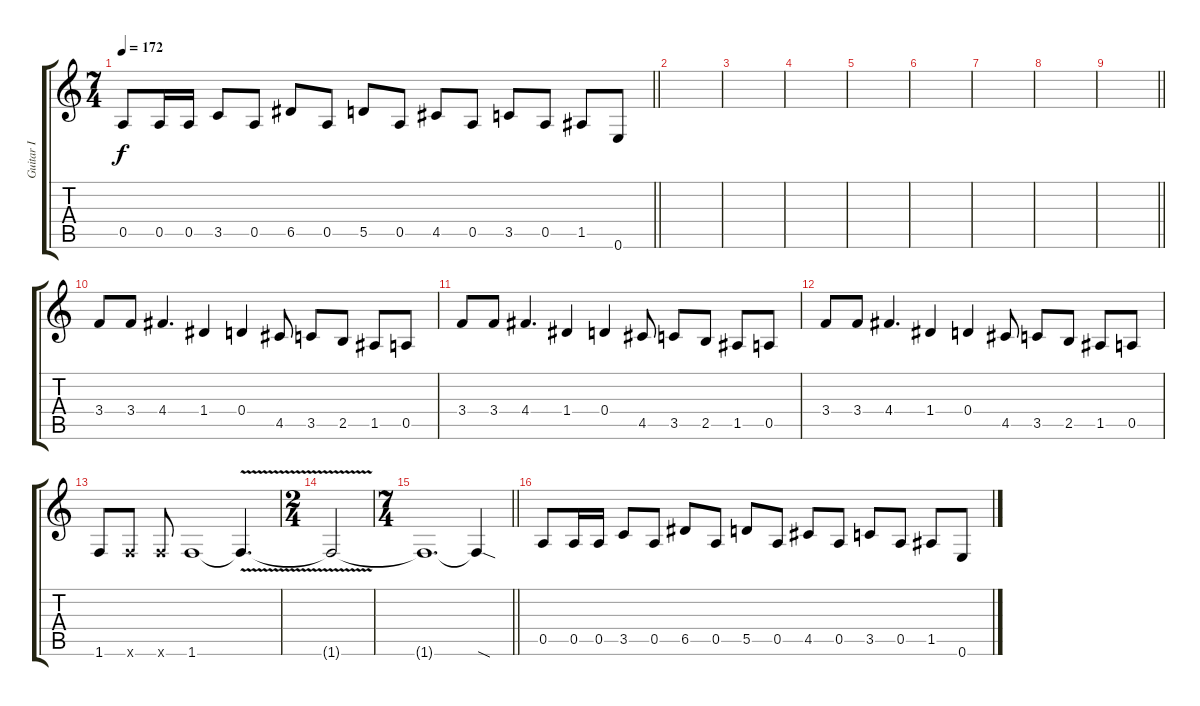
\track ("Guitar I" "Guitar I") {instrument distortionguitar}
\staff {score tabs}
\tuning (E4 B3 G3 D3 A2 E2) {hide}
\ts (7 4)
\tempo 172
\clef g2
\barLineRight lightlight
\ks c
0.5.8{dy f} 0.5.16 0.5.16 3.5.8 0.5.8 6.5.8 0.5.8 5.5.8 0.5.8 4.5.8 0.5.8 3.5.8 0.5.8 1.5.8 0.6.8 |
|
|
|
|
|
|
|
\barLineRight lightlight
|
3.4.8 3.4.8 4.4.4{d} 1.4.4 0.4.4 4.5.8 3.5.8 2.5.8 1.5.8 0.5.8 |
3.4.8 3.4.8 4.4.4{d} 1.4.4 0.4.4 4.5.8 3.5.8 2.5.8 1.5.8 0.5.8 |
3.4.8 3.4.8 4.4.4{d} 1.4.4 0.4.4 4.5.8 3.5.8 2.5.8 1.5.8 0.5.8 |
1.6.8 1.6{x}.8 1.6{x}.8 1.6.1 1.6{v t}.4{d} |
\ts (2 4)
1.6{t}.2 |
\ts (7 4)
\barLineRight lightlight
1.6{t}.1{d} 1.6{sod t}.4 |
0.5.8 0.5.16 0.5.16 3.5.8 0.5.8 6.5.8 0.5.8 5.5.8 0.5.8 4.5.8 0.5.8 3.5.8 0.5.8 1.5.8 0.6.8
